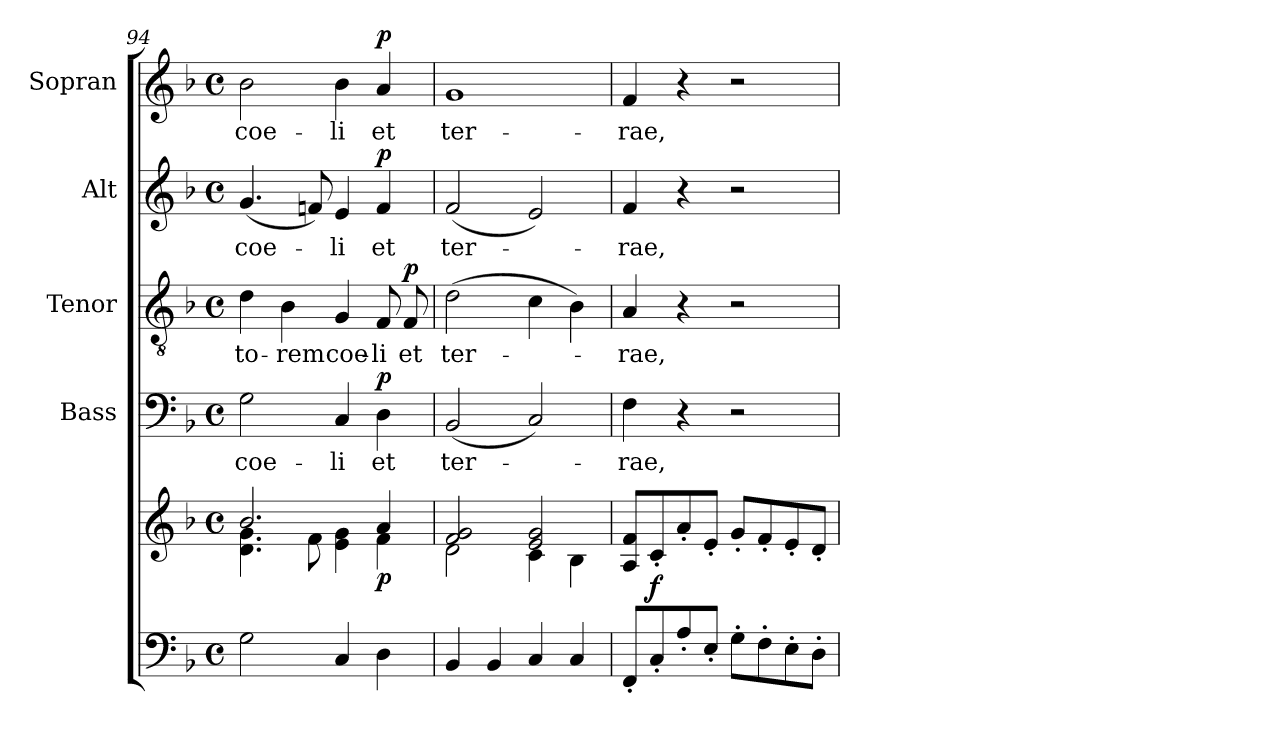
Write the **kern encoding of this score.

**kern	**kern	**dynam	**kern	**text	**dynam	**kern	**text	**dynam	**kern	**text	**dynam	**kern	**text	**dynam
*part5	*part5	*part5	*part4	*part4	*part4	*part3	*part3	*part3	*part2	*part2	*part2	*part1	*part1	*part1
*staff6	*staff5	*staff5/6	*staff4	*staff4	*staff4	*staff3	*staff3	*staff3	*staff2	*staff2	*staff2	*staff1	*staff1	*staff1
*	*	*	*I"Bass	*	*	*I"Tenor	*	*	*I"Alt	*	*	*I"Sopran	*	*
*	*	*	*I'B.	*	*	*I'T.	*	*	*I'A.	*	*	*I'S.	*	*
*clefF4	*clefG2	*	*clefF4	*	*	*clefGv2	*	*	*clefG2	*	*	*clefG2	*	*
*k[b-]	*k[b-]	*	*k[b-]	*	*	*k[b-]	*	*	*k[b-]	*	*	*k[b-]	*	*
*F:	*F:	*	*F:	*	*	*F:	*	*	*F:	*	*	*F:	*	*
*M4/4	*M4/4	*	*M4/4	*	*	*M4/4	*	*	*M4/4	*	*	*M4/4	*	*
*met(c)	*met(c)	*	*met(c)	*	*	*met(c)	*	*	*met(c)	*	*	*met(c)	*	*
=94	=94	=94	=94	=94	=94	=94	=94	=94	=94	=94	=94	=94	=94	=94
*	*^	*	*	*	*	*	*	*	*	*	*	*	*	*
!	!	!	!	!	!LO:LY:b	!	!	!LO:LY:b	!	!	!LO:LY:b	!	!	!LO:LY:b	!
2G\	2.b-/	4.d\ 4.g\	.	2G\	coe-	.	4d\	-to-	.	(<4.g/	coe-	.	2b-\	coe-	.
!	!	!	!	!	!	!	!	!LO:LY:b	!	!	!	!	!	!	!
.	.	.	.	.	.	.	4B-\	-rem	.	.	.	.	.	.	.
.	.	8f\	.	.	.	.	.	.	.	8fn/)	.	.	.	.	.
!	!	!	!	!	!LO:LY:b	!	!	!LO:LY:b	!	!	!LO:LY:b	!	!	!LO:LY:b	!
4C/	.	4e\ 4g\	.	4C/	-li	.	4G/	coe-	.	4e/	-li	.	4b-\	-li	.
!	!	!	!LO:DY:b	!	!LO:LY:b	!LO:DY:a	!	!LO:LY:b	!	!	!LO:LY:b	!LO:DY:a	!	!LO:LY:b	!LO:DY:a
4D\	4a/	4f\	p	4D\	et	p	8F/	-li	.	4f/	et	p	4a/	et	p
!	!	!	!	!	!	!	!	!LO:LY:b	!LO:DY:a	!	!	!	!	!	!
.	.	.	.	.	.	.	8F/	et	p	.	.	.	.	.	.
=95	=95	=95	=95	=95	=95	=95	=95	=95	=95	=95	=95	=95	=95	=95	=95
!	!	!	!	!	!LO:LY:b	!	!	!LO:LY:b	!	!	!LO:LY:b	!	!	!LO:LY:b	!
4BB-/	2f/ 2g/	2d\	.	(<2BB-/	ter-	.	(>2d\	ter-	.	(<2f/	ter-	.	1g	ter-	.
4BB-/	.	.	.	.	.	.	.	.	.	.	.	.	.	.	.
4C/	2e/ 2g/	4c\	.	2C/)	.	.	4c\	.	.	2e/)	.	.	.	.	.
4C/	.	4B-\	.	.	.	.	4B-\)	.	.	.	.	.	.	.	.
=96	=96	=96	=96	=96	=96	=96	=96	=96	=96	=96	=96	=96	=96	=96	=96
!	!	!	!	!	!LO:LY:b	!	!	!LO:LY:b	!	!	!LO:LY:b	!	!	!LO:LY:b	!
*	*v	*v	*	*	*	*	*	*	*	*	*	*	*	*	*
8FF'</L	8A/ 8f/L	.	4F\	-rae,	.	4A/	-rae,	.	4f/	-rae,	.	4f/	-rae,	.
!	!	!LO:DY:b	!	!	!	!	!	!	!	!	!	!	!	!
8C'</	8c'</	f	.	.	.	.	.	.	.	.	.	.	.	.
8A'</	8a'</	.	4r	.	.	4r	.	.	4r	.	.	4r	.	.
8E'</J	8e'</J	.	.	.	.	.	.	.	.	.	.	.	.	.
8G'>\L	8g'</L	.	2r	.	.	2r	.	.	2r	.	.	2r	.	.
8F'>\	8f'</	.	.	.	.	.	.	.	.	.	.	.	.	.
8E'>\	8e'</	.	.	.	.	.	.	.	.	.	.	.	.	.
8D'>\J	8d'</J	.	.	.	.	.	.	.	.	.	.	.	.	.
=	=	=	=	=	=	=	=	=	=	=	=	=	=	=
*-	*-	*-	*-	*-	*-	*-	*-	*-	*-	*-	*-	*-	*-	*-
